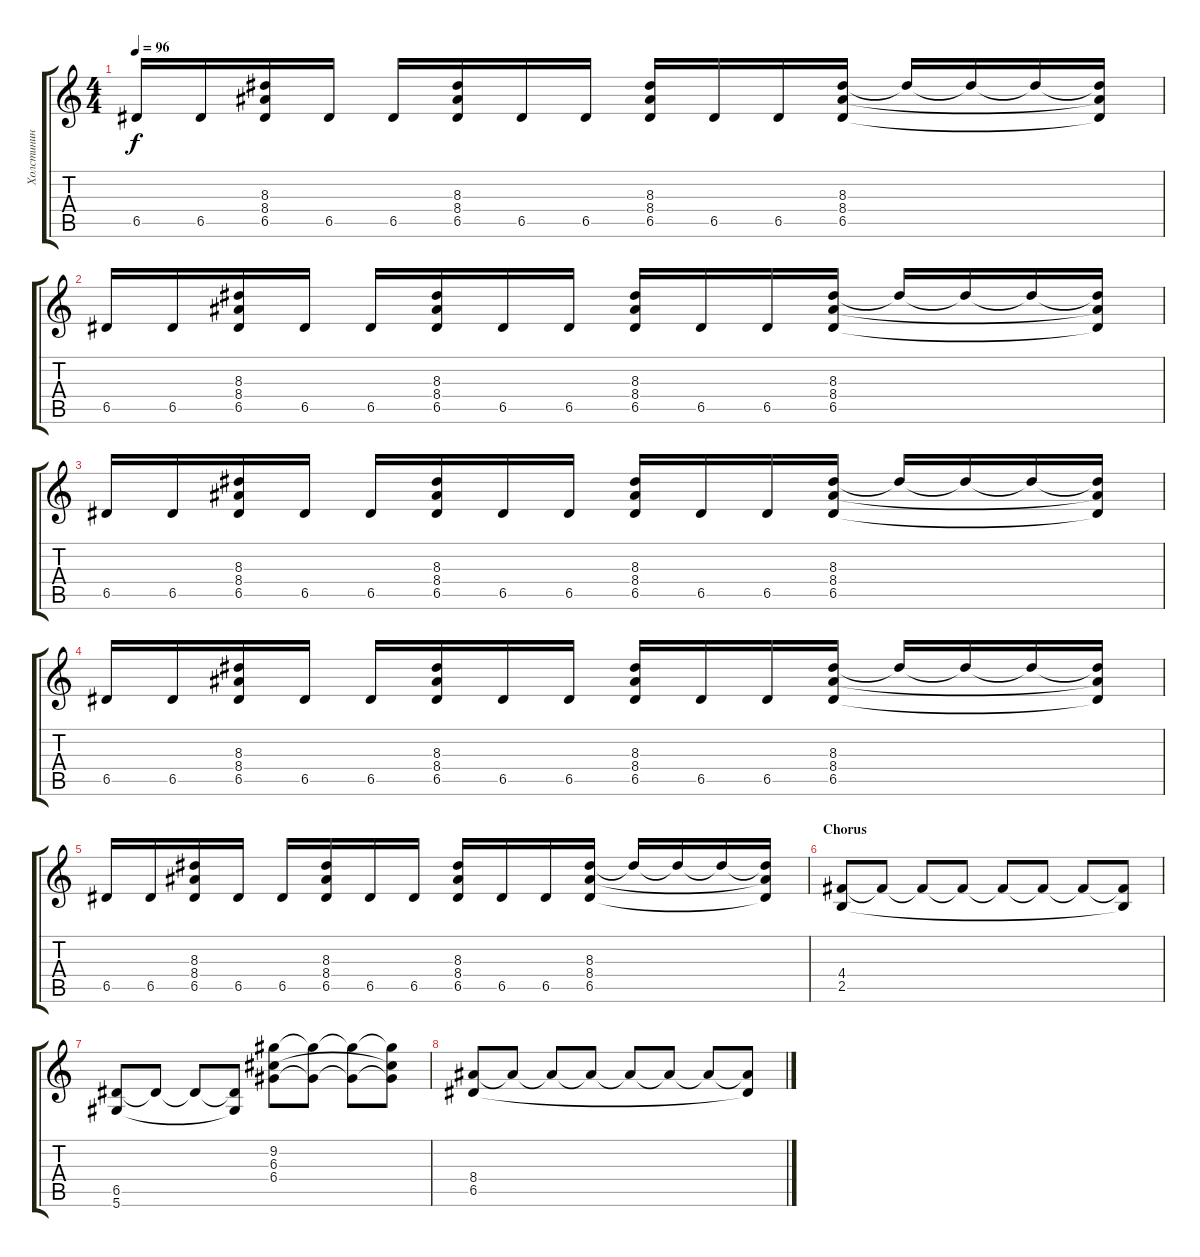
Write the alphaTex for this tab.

\track ("Холстинин (Guitar 2)" "Холстинин ") {instrument distortionguitar}
\staff {score tabs}
\tuning (E4 B3 G3 D3 A2 Eb2) {hide}
\ts (4 4)
\tempo 96
\clef g2
\ks c
6.5.16{dy f} 6.5.16 (8.3 8.4 6.5).16 6.5.16 6.5.16 (8.3 8.4 6.5).16 6.5.16 6.5.16 (8.3 8.4 6.5).16 6.5.16 6.5.16 (8.3 8.4 6.5).16 8.3{t}.16 8.3{t}.16 8.3{t}.16 (8.3{t} 8.4{t} 6.5{t}).16 |
6.5.16 6.5.16 (8.3 8.4 6.5).16 6.5.16 6.5.16 (8.3 8.4 6.5).16 6.5.16 6.5.16 (8.3 8.4 6.5).16 6.5.16 6.5.16 (8.3 8.4 6.5).16 8.3{t}.16 8.3{t}.16 8.3{t}.16 (8.3{t} 8.4{t} 6.5{t}).16 |
6.5.16 6.5.16 (8.3 8.4 6.5).16 6.5.16 6.5.16 (8.3 8.4 6.5).16 6.5.16 6.5.16 (8.3 8.4 6.5).16 6.5.16 6.5.16 (8.3 8.4 6.5).16 8.3{t}.16 8.3{t}.16 8.3{t}.16 (8.3{t} 8.4{t} 6.5{t}).16 |
6.5.16 6.5.16 (8.3 8.4 6.5).16 6.5.16 6.5.16 (8.3 8.4 6.5).16 6.5.16 6.5.16 (8.3 8.4 6.5).16 6.5.16 6.5.16 (8.3 8.4 6.5).16 8.3{t}.16 8.3{t}.16 8.3{t}.16 (8.3{t} 8.4{t} 6.5{t}).16 |
6.5.16 6.5.16 (8.3 8.4 6.5).16 6.5.16 6.5.16 (8.3 8.4 6.5).16 6.5.16 6.5.16 (8.3 8.4 6.5).16 6.5.16 6.5.16 (8.3 8.4 6.5).16 8.3{t}.16 8.3{t}.16 8.3{t}.16 (8.3{t} 8.4{t} 6.5{t}).16 |
\section ("" "Chorus")
(4.4 2.5).8 4.4{t}.8 4.4{t}.8 4.4{t}.8 4.4{t}.8 4.4{t}.8 4.4{t}.8 (4.4{t} 2.5{t}).8 |
(6.5 5.6).8 6.5{t}.8 6.5{t}.8 (6.5{t} 5.6{t}).8 (9.2 6.3 6.4).8 (9.2{t} 6.4{t}).8 (9.2{t} 6.4{t}).8 (9.2{t} 6.3{t} 6.4{t}).8 |
(8.4 6.5).8 8.4{t}.8 8.4{t}.8 8.4{t}.8 8.4{t}.8 8.4{t}.8 8.4{t}.8 (8.4{t} 6.5{t}).8
